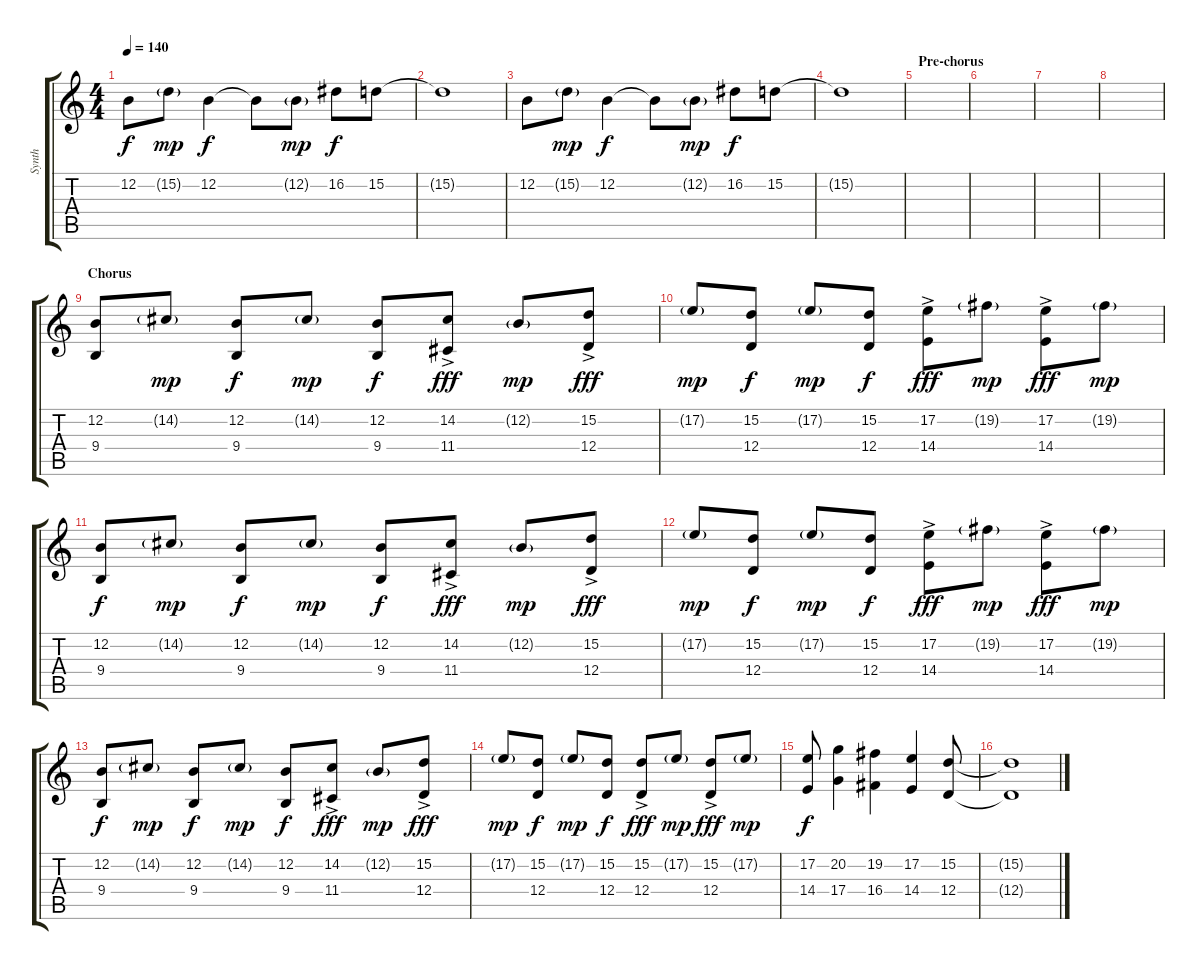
\track ("Synth" "Synth") {instrument fx5brightness}
\staff {score tabs}
\tuning (E4 B3 G3 D3 A2 E2) {hide}
\ts (4 4)
\tempo 140
\clef g2
\ks c
12.2.8{dy f} 15.2{g}.8{dy mp} 12.2.4{dy f} 12.2{t}.8 12.2{g}.8{dy mp} 16.2.8{dy f} 15.2.8 |
15.2{t}.1 |
12.2.8 15.2{g}.8{dy mp} 12.2.4{dy f} 12.2{t}.8 12.2{g}.8{dy mp} 16.2.8{dy f} 15.2.8 |
15.2{t}.1 |
\section ("" "Pre-chorus")
|
|
|
|
\section ("" "Chorus")
(12.2 9.4).8{volume 8} 14.2{g}.8{dy mp} (12.2 9.4).8{dy f} 14.2{g}.8{dy mp} (12.2 9.4).8{dy f} (14.2{ac} 11.4).8{dy fff} 12.2{g}.8{dy mp} (15.2{ac} 12.4).8{dy fff} |
17.2{g}.8{dy mp} (15.2 12.4).8{dy f} 17.2{g}.8{dy mp} (15.2 12.4).8{dy f} (17.2{ac} 14.4).8{dy fff} 19.2{g}.8{dy mp} (17.2{ac} 14.4).8{dy fff} 19.2{g}.8{dy mp} |
(12.2 9.4).8{dy f} 14.2{g}.8{dy mp} (12.2 9.4).8{dy f} 14.2{g}.8{dy mp} (12.2 9.4).8{dy f} (14.2{ac} 11.4).8{dy fff} 12.2{g}.8{dy mp} (15.2{ac} 12.4).8{dy fff} |
17.2{g}.8{dy mp} (15.2 12.4).8{dy f} 17.2{g}.8{dy mp} (15.2 12.4).8{dy f} (17.2{ac} 14.4).8{dy fff} 19.2{g}.8{dy mp} (17.2{ac} 14.4).8{dy fff} 19.2{g}.8{dy mp} |
(12.2 9.4).8{dy f} 14.2{g}.8{dy mp} (12.2 9.4).8{dy f} 14.2{g}.8{dy mp} (12.2 9.4).8{dy f} (14.2{ac} 11.4).8{dy fff} 12.2{g}.8{dy mp} (15.2{ac} 12.4).8{dy fff} |
17.2{g}.8{dy mp} (15.2 12.4).8{dy f} 17.2{g}.8{dy mp} (15.2 12.4).8{dy f} (15.2{ac} 12.4).8{dy fff} 17.2{g}.8{dy mp} (15.2{ac} 12.4).8{dy fff} 17.2{g}.8{dy mp} |
(17.2 14.4).8{dy f} (20.2 17.4).4 (19.2 16.4).4 (17.2 14.4).4 (15.2 12.4).8 |
(15.2{t} 12.4{t}).1
